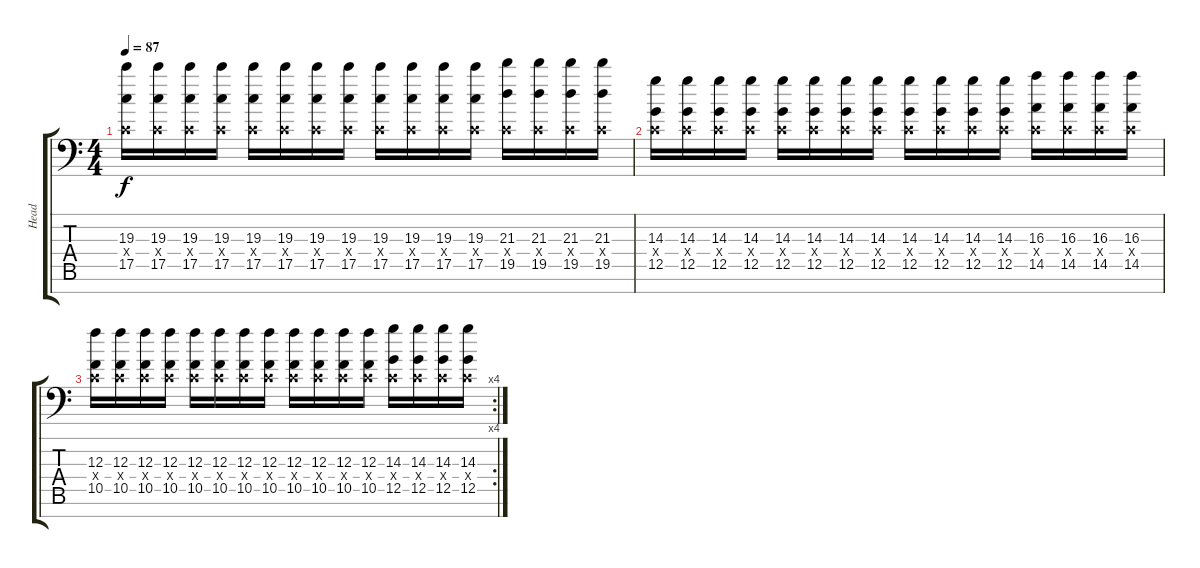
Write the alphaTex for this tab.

\track ("Head" "Head") {instrument distortionguitar}
\staff {score tabs}
\tuning (D4 A3 F3 C3 G2 D2 A1) {hide}
\ts (4 4)
\tempo 87
\clef f4
\ks c
(19.3 0.4{x} 17.5).16{dy f} (19.3 0.4{x} 17.5).16 (19.3 0.4{x} 17.5).16 (19.3 0.4{x} 17.5).16 (19.3 0.4{x} 17.5).16 (19.3 0.4{x} 17.5).16 (19.3 0.4{x} 17.5).16 (19.3 0.4{x} 17.5).16 (19.3 0.4{x} 17.5).16 (19.3 0.4{x} 17.5).16 (19.3 0.4{x} 17.5).16 (19.3 0.4{x} 17.5).16 (21.3 0.4{x} 19.5).16 (21.3 0.4{x} 19.5).16 (21.3 0.4{x} 19.5).16 (21.3 0.4{x} 19.5).16 |
(14.3 0.4{x} 12.5).16 (14.3 0.4{x} 12.5).16 (14.3 0.4{x} 12.5).16 (14.3 0.4{x} 12.5).16 (14.3 0.4{x} 12.5).16 (14.3 0.4{x} 12.5).16 (14.3 0.4{x} 12.5).16 (14.3 0.4{x} 12.5).16 (14.3 0.4{x} 12.5).16 (14.3 0.4{x} 12.5).16 (14.3 0.4{x} 12.5).16 (14.3 0.4{x} 12.5).16 (16.3 0.4{x} 14.5).16 (16.3 0.4{x} 14.5).16 (16.3 0.4{x} 14.5).16 (16.3 0.4{x} 14.5).16 |
\rc 4
(12.3 0.4{x} 10.5).16 (12.3 0.4{x} 10.5).16 (12.3 0.4{x} 10.5).16 (12.3 0.4{x} 10.5).16 (12.3 0.4{x} 10.5).16 (12.3 0.4{x} 10.5).16 (12.3 0.4{x} 10.5).16 (12.3 0.4{x} 10.5).16 (12.3 0.4{x} 10.5).16 (12.3 0.4{x} 10.5).16 (12.3 0.4{x} 10.5).16 (12.3 0.4{x} 10.5).16 (14.3 0.4{x} 12.5).16 (14.3 0.4{x} 12.5).16 (14.3 0.4{x} 12.5).16 (14.3 0.4{x} 12.5).16
